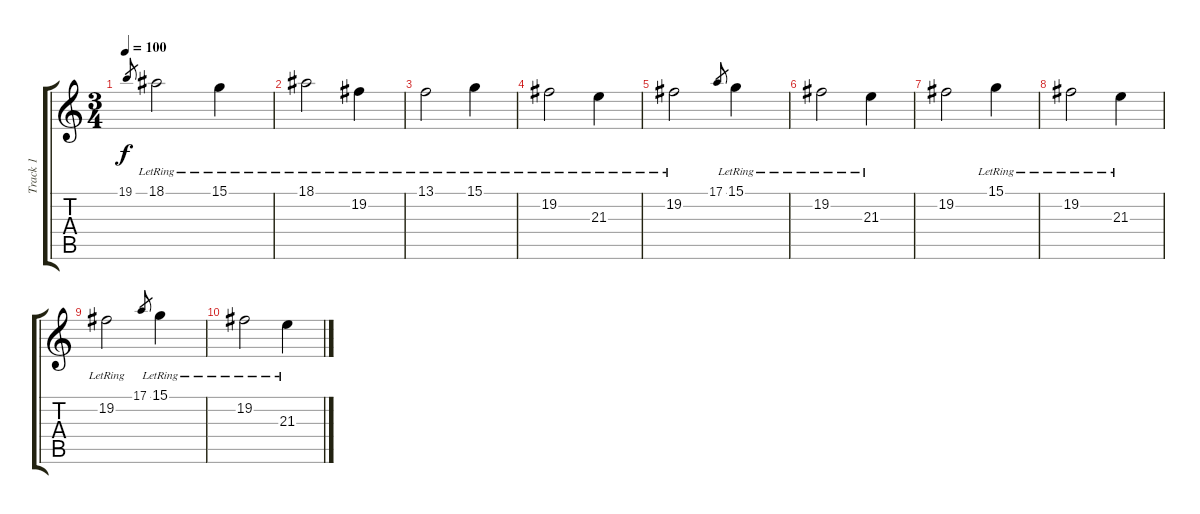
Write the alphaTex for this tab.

\track ("Track 1" "Track 1") {instrument acousticgrandpiano}
\staff {score tabs}
\tuning (E4 B3 G3 D3 A2 E2) {hide}
\ts (3 4)
\tempo 100
\clef g2
\ks c
19.1.8{gr dy f} 18.1{lr}.2 15.1{lr}.4 |
18.1{lr}.2 19.2{lr}.4 |
13.1{lr}.2 15.1{lr}.4 |
19.2{lr}.2 21.3{lr}.4 |
19.2{lr}.2 17.1.8{gr} 15.1{lr}.4 |
19.2{lr}.2 21.3{lr}.4 |
19.2.2 15.1{lr}.4 |
19.2{lr}.2 21.3{lr}.4 |
19.2{lr}.2 17.1.8{gr} 15.1{lr}.4 |
19.2{lr}.2 21.3{lr}.4
